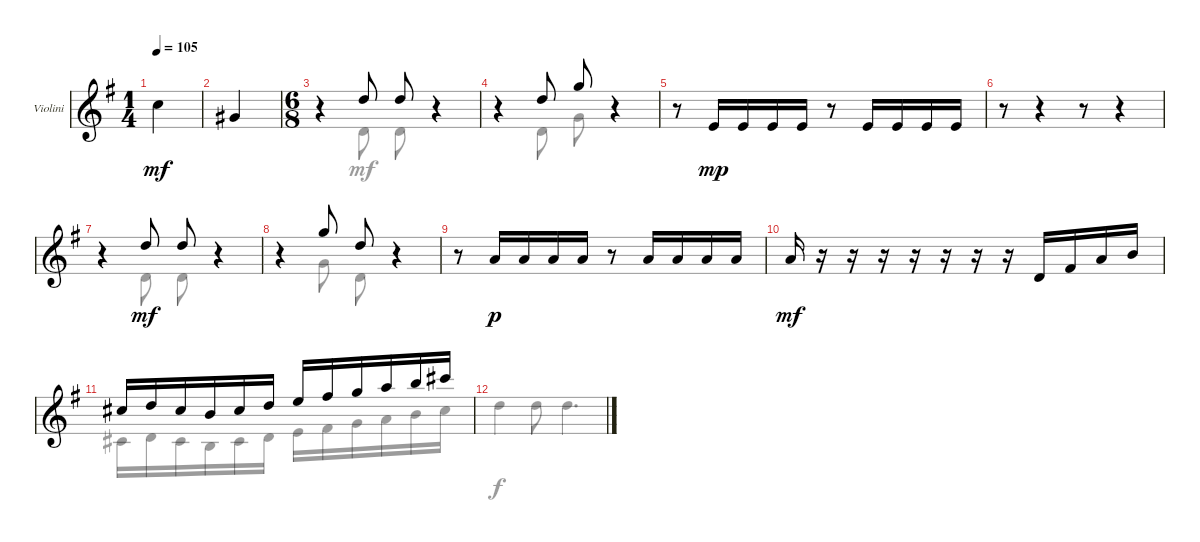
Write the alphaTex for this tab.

\defaultSystemsLayout 4
\bracketExtendMode groupsimilarinstruments
\firstSystemTrackNameOrientation horizontal
\otherSystemsTrackNameOrientation horizontal
\track ("Violino" "Violini") {instrument violin}
\staff {score}
\tuning (E5 A4 D4 G3)
\voice
\ts (1 4)
\tempo 105
\clef g2
\ks g
10.3.4{dy mf instrument violin} |
6.3.4 |
\ts (6 8)
r.4 5.2.8 5.2.8 r.4 |
r.4 5.2.8 10.2.8 r.4 |
r.8 2.3.16{dy mp} 2.3.16 2.3.16 2.3.16 r.8 2.3.16 2.3.16 2.3.16 2.3.16 |
r.8 r.4 r.8 r.4 |
r.4 5.2.8{dy mf} 5.2.8 r.4 |
r.4 3.1.8 5.2.8 r.4 |
r.8 0.2.16{dy p} 0.2.16 0.2.16 0.2.16 r.8 0.2.16 0.2.16 0.2.16 0.2.16 |
0.2.16{dy mf} r.16 r.16 r.16 r.16 r.16 r.16 r.16 0.3.16 4.3.16 0.2.16 2.2.16 |
4.2.16 5.2.16 4.2.16 2.2.16 4.2.16 5.2.16 7.2.16 9.2.16 10.2.16 12.2.16 14.2.16 16.2.16 |
|
\voice
\clef g2
\ottava regular
\simile none
\ks g
|
|
r.4 0.3.8 0.3.8 r.4 |
r.4 0.3.8 5.3.8 r.4 |
|
|
r.4 0.3.8 0.3.8 r.4 |
r.4 12.4.8 7.4.8 r.4 |
|
|
6.4.16 0.3.16 6.4.16 4.4.16 6.4.16 0.3.16 9.4.16 11.4.16 12.4.16 14.4.16 16.4.16 18.4.16 |
5.2.4{dy f} 5.2.8 5.2.4{d} |
